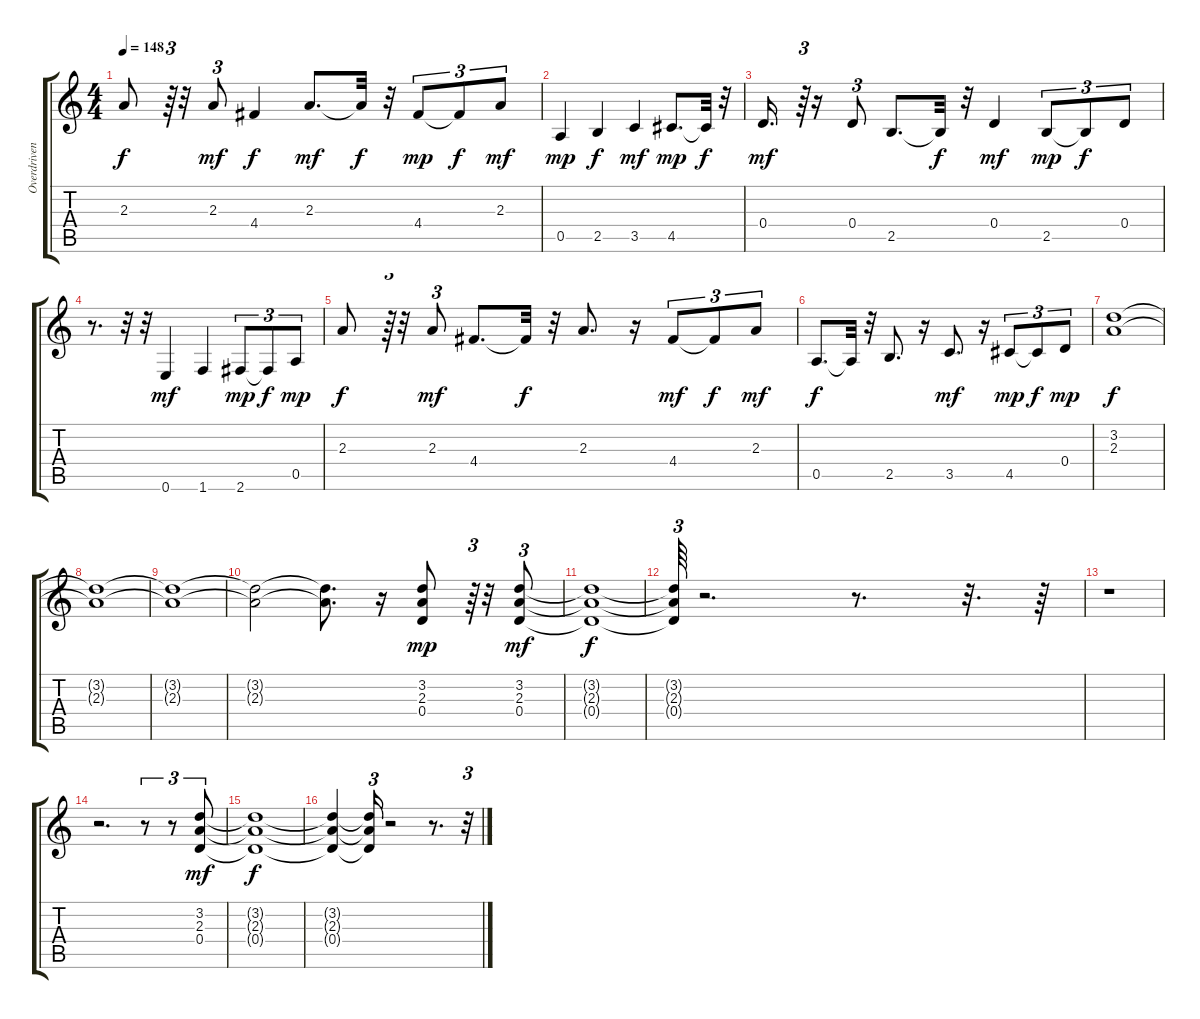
\track ("Overdriven Guitar" "Overdriven") {instrument overdrivenguitar}
\staff {score tabs}
\tuning (E4 B3 G3 D3 A2 E2) {hide}
\ts (4 4)
\tempo 148
\clef g2
\ks c
2.3.8{dy f} r.64{tu (3 2)} r.32 2.3.8{tu (3 2) dy mf} 4.4.4{dy f} 2.3.8{d dy mf} 2.3{t}.32{dy f} r.32 4.4.8{tu (3 2) dy mp} 4.4{t}.8{tu (3 2) dy f} 2.3.8{tu (3 2) dy mf} |
0.5.4{dy mp} 2.5.4{dy f} 3.5.4{dy mf} 4.5.8{d dy mp} 4.5{t}.32{dy f} r.32 |
0.4.16{d dy mf} r.64{tu (3 2)} r.16 0.4.8{tu (3 2)} 2.5.8{d} 2.5{t}.32{dy f} r.32 0.4.4{dy mf} 2.5.8{tu (3 2) dy mp} 2.5{t}.8{tu (3 2) dy f} 0.4.8{tu (3 2)} |
r.8{d} r.32 r.32 0.6.4{dy mf} 1.6.4 2.6.8{tu (3 2) dy mp} 2.6{t}.8{tu (3 2) dy f} 0.5.8{tu (3 2) dy mp} |
2.3.8{dy f} r.64{tu (3 2)} r.32 2.3.8{tu (3 2) dy mf} 4.4.8{d} 4.4{t}.32{dy f} r.32 2.3.8{d} r.16 4.4.8{tu (3 2) dy mf} 4.4{t}.8{tu (3 2) dy f} 2.3.8{tu (3 2) dy mf} |
0.5.8{d dy f} 0.5{t}.32 r.32 2.5.8{d} r.16 3.5.8{d dy mf} r.16 4.5.8{tu (3 2) dy mp} 4.5{t}.8{tu (3 2) dy f} 0.4.8{tu (3 2) dy mp} |
(3.2 2.3).1{dy f} |
(3.2{t} 2.3{t}).1 |
(3.2{t} 2.3{t}).1 |
(3.2{t} 2.3{t}).2 (3.2{t} 2.3{t}).8{d} r.16 (3.2 2.3 0.4).8{dy mp} r.64{tu (3 2)} r.32 (3.2 2.3 0.4).8{tu (3 2) dy mf} |
(3.2{t} 2.3{t} 0.4{t}).1{dy f} |
(3.2{t} 2.3{t} 0.4{t}).64{tu (3 2)} r.2{d} r.8{d} r.32{d} r.64 |
r.1 |
r.2{d} r.8{tu (3 2)} r.8{tu (3 2)} (3.2 2.3 0.4).8{tu (3 2) dy mf} |
(3.2{t} 2.3{t} 0.4{t}).1{dy f} |
(3.2{t} 2.3{t} 0.4{t}).4 (3.2{t} 2.3{t} 0.4{t}).16{tu (3 2)} r.2 r.8{d} r.32{tu (3 2)}
